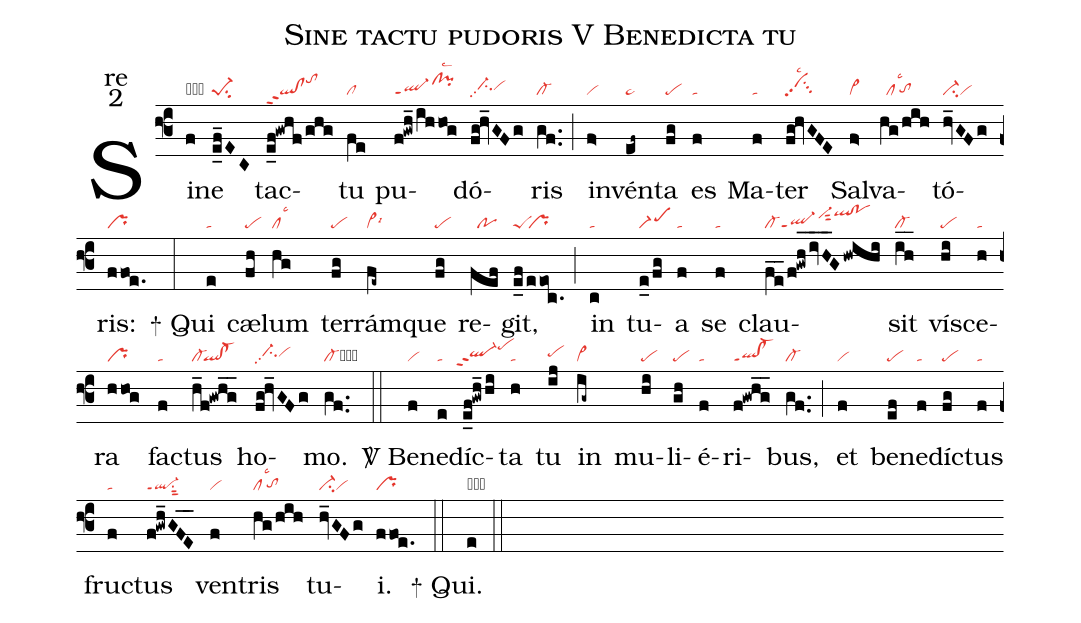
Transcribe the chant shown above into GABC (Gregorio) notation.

name:Sine tactu pudoris V Benedicta tu;
office-part:re;
mode:2;
nabc-lines:1;
%%
(f3) Si(f|obvi)ne(e_f_EC|pe-1su2) tac(e_f!gwhf/ghg|ql!clppt2tohk)tu(fe|cl) pu(f!gwh_/ihhog|ql-ppt1clhj!pihjlsc2)dó(fg!hv_GFg|//ci-hhpp2vihh)ris(gf..|cl-) (;) in(f>|vi)vén(ef~|ta>)ta(fg|pe) es(f|ta) Ma(f|ta)ter(fg!hvGFE|ci1hipp2lsc2) Sal(f>|vi>)va(hg/hih|//cllsc3`tohg)tó(hv_GFg|ci-vi)ris:(ffoe.|pr) (:)
<sp>+</sp> Qui(e|ta) cæ(fh|pe)lum(hg|cllsc3) ter(fg|pe)rám(fe~|vi>lsi6)que(fg|pe) re(fef|//po)git,(e_f/eeoc.|peS`pr) (;) in(c|ta) tu(e_0/fg|scM1)a(f|ta) se(f|ta) clau(f_e_/f!gwh_/iv_H_G/hwihi|cl-ql-ppt1vi-hjsut2qlhk!pohk)sit(i_h_|cl-) ví(hi|pe)sce(h|ta)ra(hhog|pr) fac(f|ta)tus(h_f!gwh_g_|cl-`ql!cl-) ho(fg!hv_GFg|//ci-hhpp2vihh)mo.(gf..|cl-cb) (::)

<sp>V/</sp> Be(f|vi)ne(e|ta)díc(e_f!gwh_/hi|``ql-hhppt2pehk)ta(h|ta) tu(ij|pehh) in(ig~|vi>) mu(hi|pe)li(gh|pe)é(f|ta)ri(f!gwh_g_|ql!cl-ppt1)bus,(gf..|cl-) (;) et(f|vi) be(ef|pe)ne(f|ta)díc(fg|pe)tus(f|ta) fruc(f|ta)tus(f!gwh_GF_E_|ql-ppt1su1sut2) ven(f|vi)tris(hg/hih|cllsc3`tohg) tu(hv_GFg|ci-vi)i.(ffoe.|pr) (::)

<sp>+</sp> Qui.(e|obtacb) (::)
